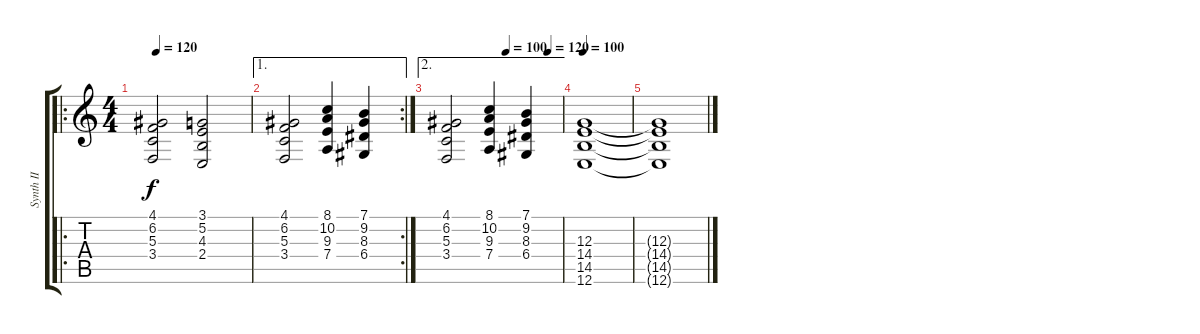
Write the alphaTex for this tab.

\track ("Synth II" "Synth II") {instrument pad4choir}
\staff {score tabs}
\tuning (E4 B3 G3 D3 A2 E2) {hide}
\ro
\ts (4 4)
\tempo 120
\clef g2
\ks c
(4.1 6.2 5.3 3.4).2{dy f} (3.1 5.2 4.3 2.4).2 |
\ae 1
\rc 2
(4.1 6.2 5.3 3.4).2 (8.1 10.2 9.3 7.4).4 (7.1 9.2 8.3 6.4).4 |
\ae 2
\tempo (100 0.5)
\tempo (120 0.875)
(4.1 6.2 5.3 3.4).2 (8.1 10.2 9.3 7.4).4 (7.1 9.2 8.3 6.4).4 |
\tempo 120
\tempo 100
(12.3 14.4 14.5 12.6).1{volume 0} |
(12.3{t} 14.4{t} 14.5{t} 12.6{t}).1
